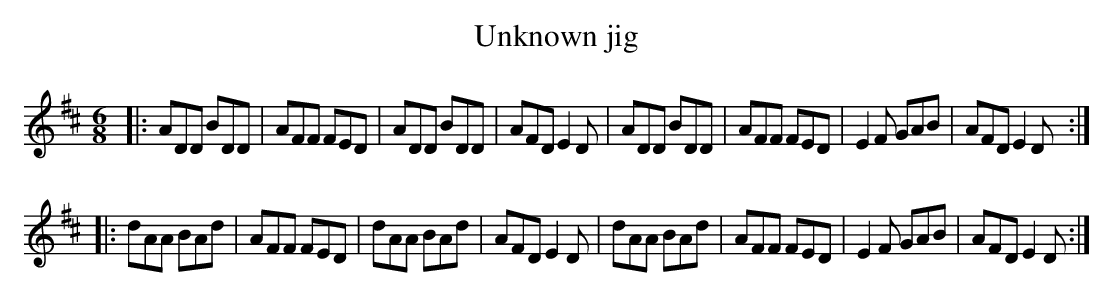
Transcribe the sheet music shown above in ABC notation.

X:1
T:Unknown jig
M:6/8
L:1/8
K:D
|: ADD BDD | AFF FED | ADD BDD | AFD E2D | ADD BDD | AFF FED | E2F GAB | AFD E2D :|
|: dAA BAd | AFF FED | dAA BAd | AFD E2D | dAA BAd | AFF FED | E2F GAB | AFD E2D :|
